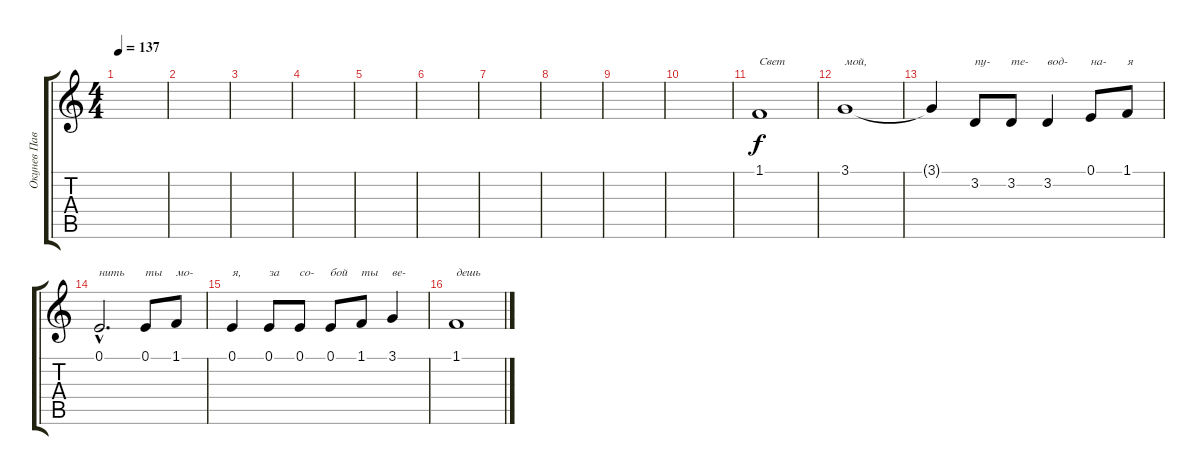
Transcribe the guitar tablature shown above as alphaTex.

\track ("Окунев Павел" "Окунев Пав") {instrument bassoon}
\staff {score tabs}
\tuning (E4 B3 G3 D3 A2 E2) {hide}
\ts (4 4)
\tempo 137
\clef g2
\ks c
|
|
|
|
|
|
|
|
|
|
1.1.1{txt "Свет"} |
3.1.1{txt "мой,"} |
3.1{t}.4 3.2.8{txt "пу-"} 3.2.8{txt "те-"} 3.2.4{txt "вод-"} 0.1.8{txt "на-"} 1.1.8{txt "я"} |
0.1{hac}.2{d txt "нить"} 0.1.8{txt "ты "} 1.1.8{txt "мо-"} |
0.1.4{txt "я,"} 0.1.8{txt "за"} 0.1.8{txt "со-"} 0.1.8{txt "бой"} 1.1.8{txt "ты"} 3.1.4{txt "ве-"} |
1.1.1{txt "дешь"}
